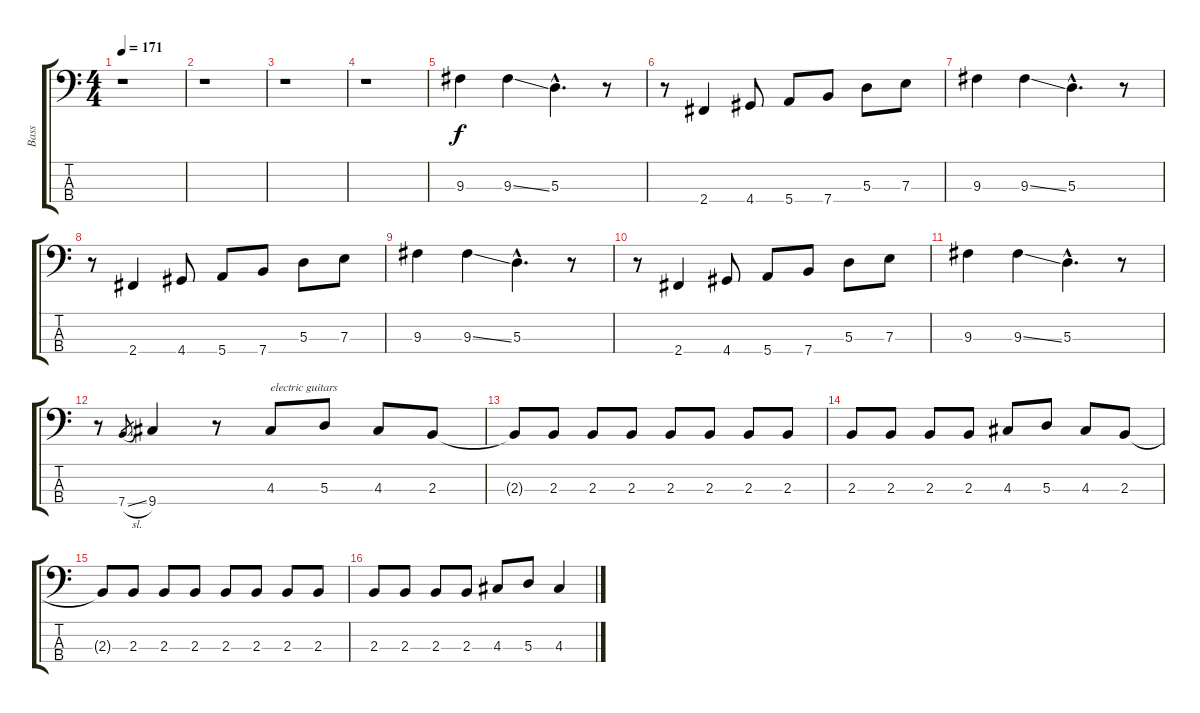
\track ("Bass" "Bass") {instrument electricbasspick}
\staff {score tabs}
\tuning (G2 D2 A1 E1) {hide}
\ts (4 4)
\tempo 171
\clef f4
\ks c
r.1{dy f} |
r.1 |
r.1 |
r.1 |
9.3.4 9.3{ss}.4 5.3{hac}.4{d} r.8 |
r.8 2.4.4 4.4.8 5.4.8 7.4.8 5.3.8 7.3.8 |
9.3.4 9.3{ss}.4 5.3{hac}.4{d} r.8 |
r.8 2.4.4 4.4.8 5.4.8 7.4.8 5.3.8 7.3.8 |
9.3.4 9.3{ss}.4 5.3{hac}.4{d} r.8 |
r.8 2.4.4 4.4.8 5.4.8 7.4.8 5.3.8 7.3.8 |
9.3.4 9.3{ss}.4 5.3{hac}.4{d} r.8 |
r.8 7.4{sl}.8{gr} 9.4.4 r.8 4.3.8{txt "electric guitars"} 5.3.8 4.3.8 2.3.8 |
2.3{t}.8 2.3.8 2.3.8 2.3.8 2.3.8 2.3.8 2.3.8 2.3.8 |
2.3.8 2.3.8 2.3.8 2.3.8 4.3.8 5.3.8 4.3.8 2.3.8 |
2.3{t}.8 2.3.8 2.3.8 2.3.8 2.3.8 2.3.8 2.3.8 2.3.8 |
2.3.8 2.3.8 2.3.8 2.3.8 4.3.8 5.3.8 4.3.4
